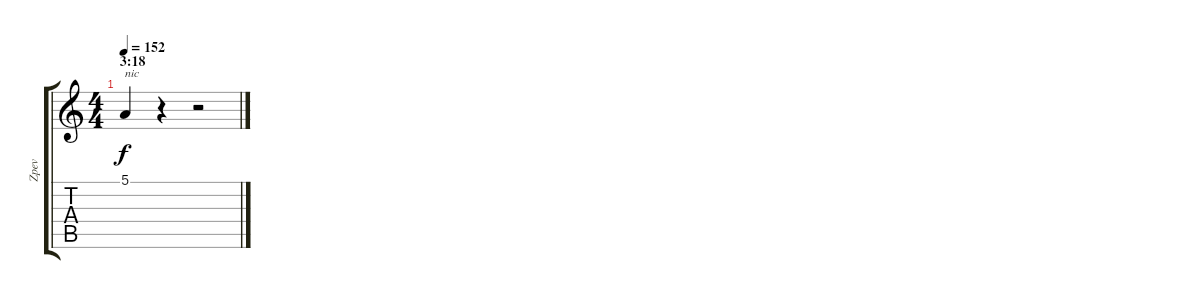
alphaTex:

\track ("Zpev" "Zpev") {instrument tenorsax}
\staff {score tabs}
\tuning (E4 B3 G3 D3 A2 E2) {hide}
\ts (4 4)
\section ("" "3:18")
\tempo 152
\clef g2
\ks c
5.1.4{txt "nic" dy f} r.4 r.2
